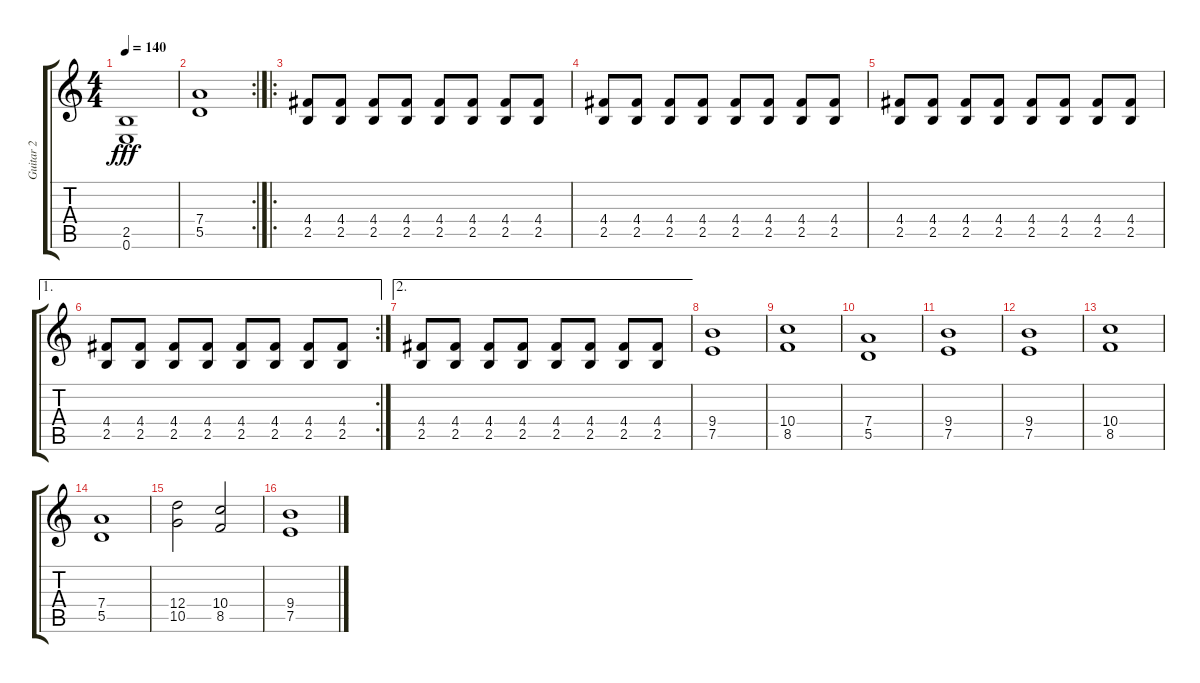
\track ("Guitar 2" "Guitar 2") {instrument distortionguitar}
\staff {score tabs}
\tuning (E4 B3 G3 D3 A2 E2) {hide}
\ts (4 4)
\tempo 140
\clef g2
\ks c
(2.5 0.6).1{dy fff} |
\rc 2
(7.4 5.5).1 |
\ro
(4.4 2.5).8 (4.4 2.5).8 (4.4 2.5).8 (4.4 2.5).8 (4.4 2.5).8 (4.4 2.5).8 (4.4 2.5).8 (4.4 2.5).8 |
(4.4 2.5).8 (4.4 2.5).8 (4.4 2.5).8 (4.4 2.5).8 (4.4 2.5).8 (4.4 2.5).8 (4.4 2.5).8 (4.4 2.5).8 |
(4.4 2.5).8 (4.4 2.5).8 (4.4 2.5).8 (4.4 2.5).8 (4.4 2.5).8 (4.4 2.5).8 (4.4 2.5).8 (4.4 2.5).8 |
\ae 1
\rc 2
(4.4 2.5).8 (4.4 2.5).8 (4.4 2.5).8 (4.4 2.5).8 (4.4 2.5).8 (4.4 2.5).8 (4.4 2.5).8 (4.4 2.5).8 |
\ae 2
(4.4 2.5).8 (4.4 2.5).8 (4.4 2.5).8 (4.4 2.5).8 (4.4 2.5).8 (4.4 2.5).8 (4.4 2.5).8 (4.4 2.5).8 |
(9.4 7.5).1 |
(10.4 8.5).1 |
(7.4 5.5).1 |
(9.4 7.5).1 |
(9.4 7.5).1 |
(10.4 8.5).1 |
(7.4 5.5).1 |
(12.4 10.5).2 (10.4 8.5).2 |
(9.4 7.5).1
